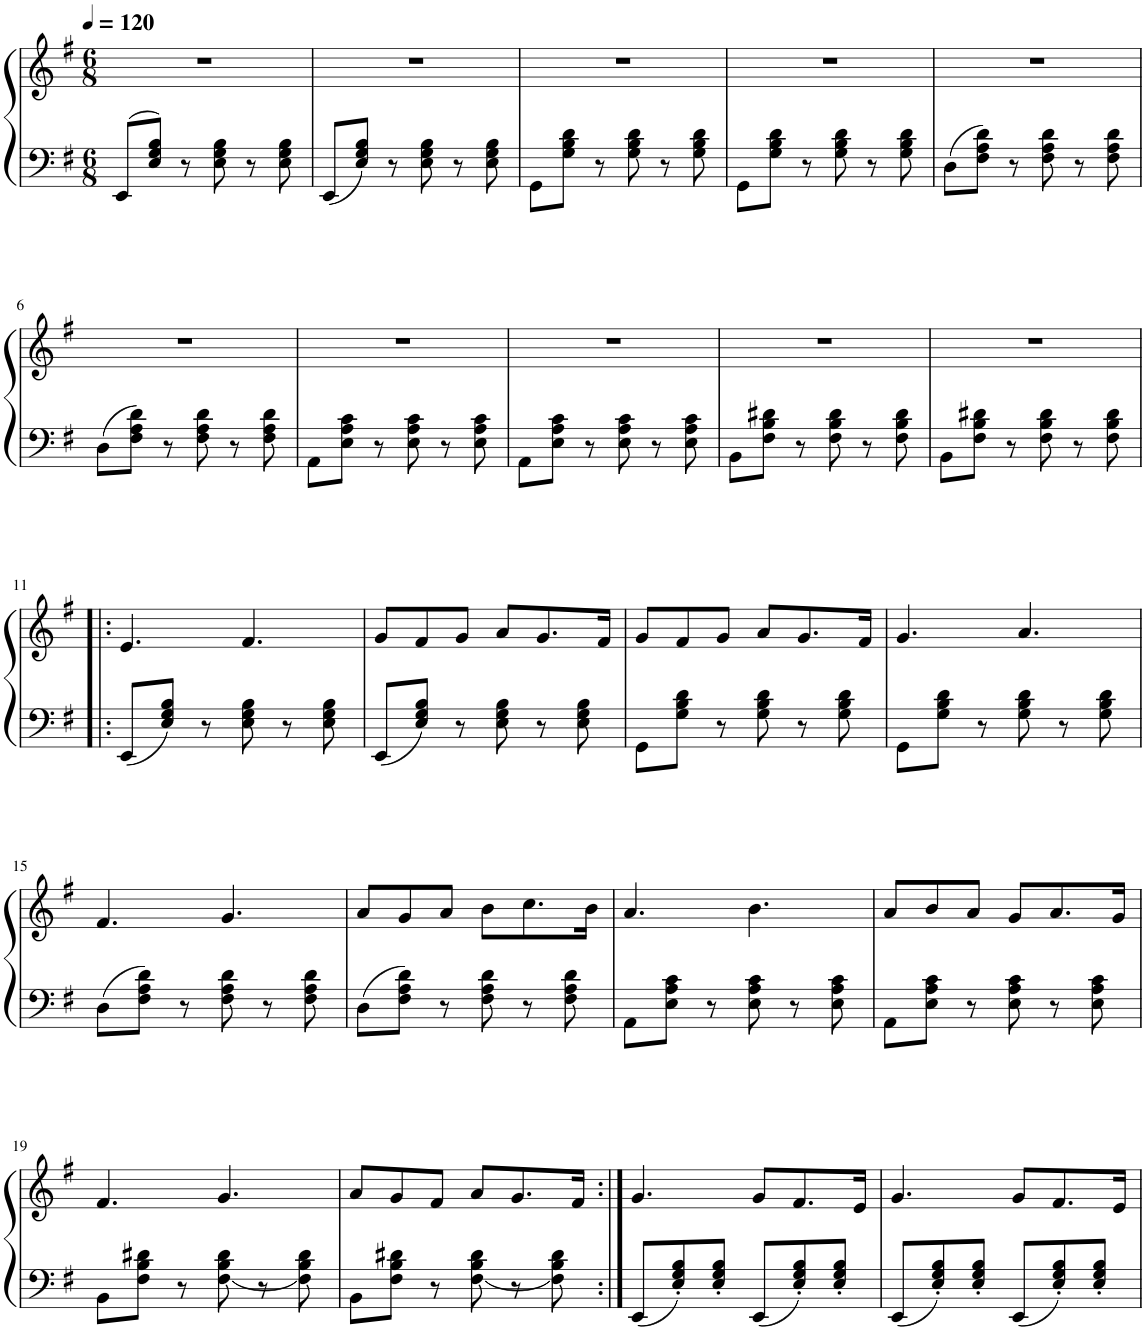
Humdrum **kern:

**kern	**kern
*part1	*part1
*staff2	*staff1
*I"Piano	*
*I'Pno	*
*clefF4	*clefG2
*k[f#]	*k[f#]
*M6/8	*M6/8
*MM120	*MM120
=1	=1
8EE/L	2.r
8E/ 8G/ 8B/J	.
8r	.
8E\ 8G\ 8B\	.
8r	.
8E\ 8G\ 8B\	.
=2	=2
8EE/L	2.r
8E/ 8G/ 8B/J	.
8r	.
8E\ 8G\ 8B\	.
8r	.
8E\ 8G\ 8B\	.
=3	=3
8GG\L	2.r
8G\ 8B\ 8d\J	.
8r	.
8G\ 8B\ 8d\	.
8r	.
8G\ 8B\ 8d\	.
=4	=4
8GG\L	2.r
8G\ 8B\ 8d\J	.
8r	.
8G\ 8B\ 8d\	.
8r	.
8G\ 8B\ 8d\	.
=5	=5
8D\L	2.r
8F#\ 8A\ 8d\J	.
8r	.
8F#\ 8A\ 8d\	.
8r	.
8F#\ 8A\ 8d\	.
!!LO:LB:g=z
=6	=6
8D\L	2.r
8F#\ 8A\ 8d\J	.
8r	.
8F#\ 8A\ 8d\	.
8r	.
8F#\ 8A\ 8d\	.
=7	=7
8AA\L	2.r
8E\ 8A\ 8c\J	.
8r	.
8E\ 8A\ 8c\	.
8r	.
8E\ 8A\ 8c\	.
=8	=8
8AA\L	2.r
8E\ 8A\ 8c\J	.
8r	.
8E\ 8A\ 8c\	.
8r	.
8E\ 8A\ 8c\	.
=9	=9
8BB\L	2.r
8F#\ 8B\ 8d#X\J	.
8r	.
8F#\ 8B\ 8d#\	.
8r	.
8F#\ 8B\ 8d#\	.
=10	=10
8BB\L	2.r
8F#\ 8B\ 8d#X\J	.
8r	.
8F#\ 8B\ 8d#\	.
8r	.
8F#\ 8B\ 8d#\	.
!!LO:LB:g=z
=11!|:	=11!|:
8EE/L	4.e/
8E/ 8G/ 8B/J	.
8r	.
8E\ 8G\ 8B\	4.f#/
8r	.
8E\ 8G\ 8B\	.
=12	=12
8EE/L	8g/L
8E/ 8G/ 8B/J	8f#/
8r	8g/J
8E\ 8G\ 8B\	8a/L
8r	8.g/
8E\ 8G\ 8B\	.
.	16f#/Jk
=13	=13
8GG\L	8g/L
8G\ 8B\ 8d\J	8f#/
8r	8g/J
8G\ 8B\ 8d\	8a/L
8r	8.g/
8G\ 8B\ 8d\	.
.	16f#/Jk
=14	=14
8GG\L	4.g/
8G\ 8B\ 8d\J	.
8r	.
8G\ 8B\ 8d\	4.a/
8r	.
8G\ 8B\ 8d\	.
!!LO:LB:g=z
=15	=15
8D\L	4.f#/
8F#\ 8A\ 8d\J	.
8r	.
8F#\ 8A\ 8d\	4.g/
8r	.
8F#\ 8A\ 8d\	.
=16	=16
8D\L	8a/L
8F#\ 8A\ 8d\J	8g/
8r	8a/J
8F#\ 8A\ 8d\	8b\L
8r	8.cc\
8F#\ 8A\ 8d\	.
.	16b\Jk
=17	=17
8AA\L	4.a/
8E\ 8A\ 8c\J	.
8r	.
8E\ 8A\ 8c\	4.b\
8r	.
8E\ 8A\ 8c\	.
=18	=18
8AA\L	8a/L
8E\ 8A\ 8c\J	8b/
8r	8a/J
8E\ 8A\ 8c\	8g/L
8r	8.a/
8E\ 8A\ 8c\	.
.	16g/Jk
!!LO:LB:g=z
=19	=19
8BB\L	4.f#/
8F#\ 8B\ 8d#X\J	.
8r	.
[<8F#\ 8B\ 8d#\	4.g/
8r	.
8F#\] 8B\ 8d#\	.
=20	=20
8BB\L	8a/L
8F#\ 8B\ 8d#X\J	8g/
8r	8f#/J
[<8F#\ 8B\ 8d#\	8a/L
8r	8.g/
8F#\] 8B\ 8d#\	.
.	16f#/Jk
=21:|!	=21:|!
8EE/L	4.g/
8E/' 8G/' 8B/'	.
8E/' 8G/' 8B/'J	.
8EE/L	8g/L
8E/' 8G/' 8B/'	8.f#/
8E/' 8G/' 8B/'J	.
.	16e/Jk
=22	=22
8EE/L	4.g/
8E/' 8G/' 8B/'	.
8E/' 8G/' 8B/'J	.
8EE/L	8g/L
8E/' 8G/' 8B/'	8.f#/
8E/' 8G/' 8B/'J	.
.	16e/Jk
=	=
*-	*-
